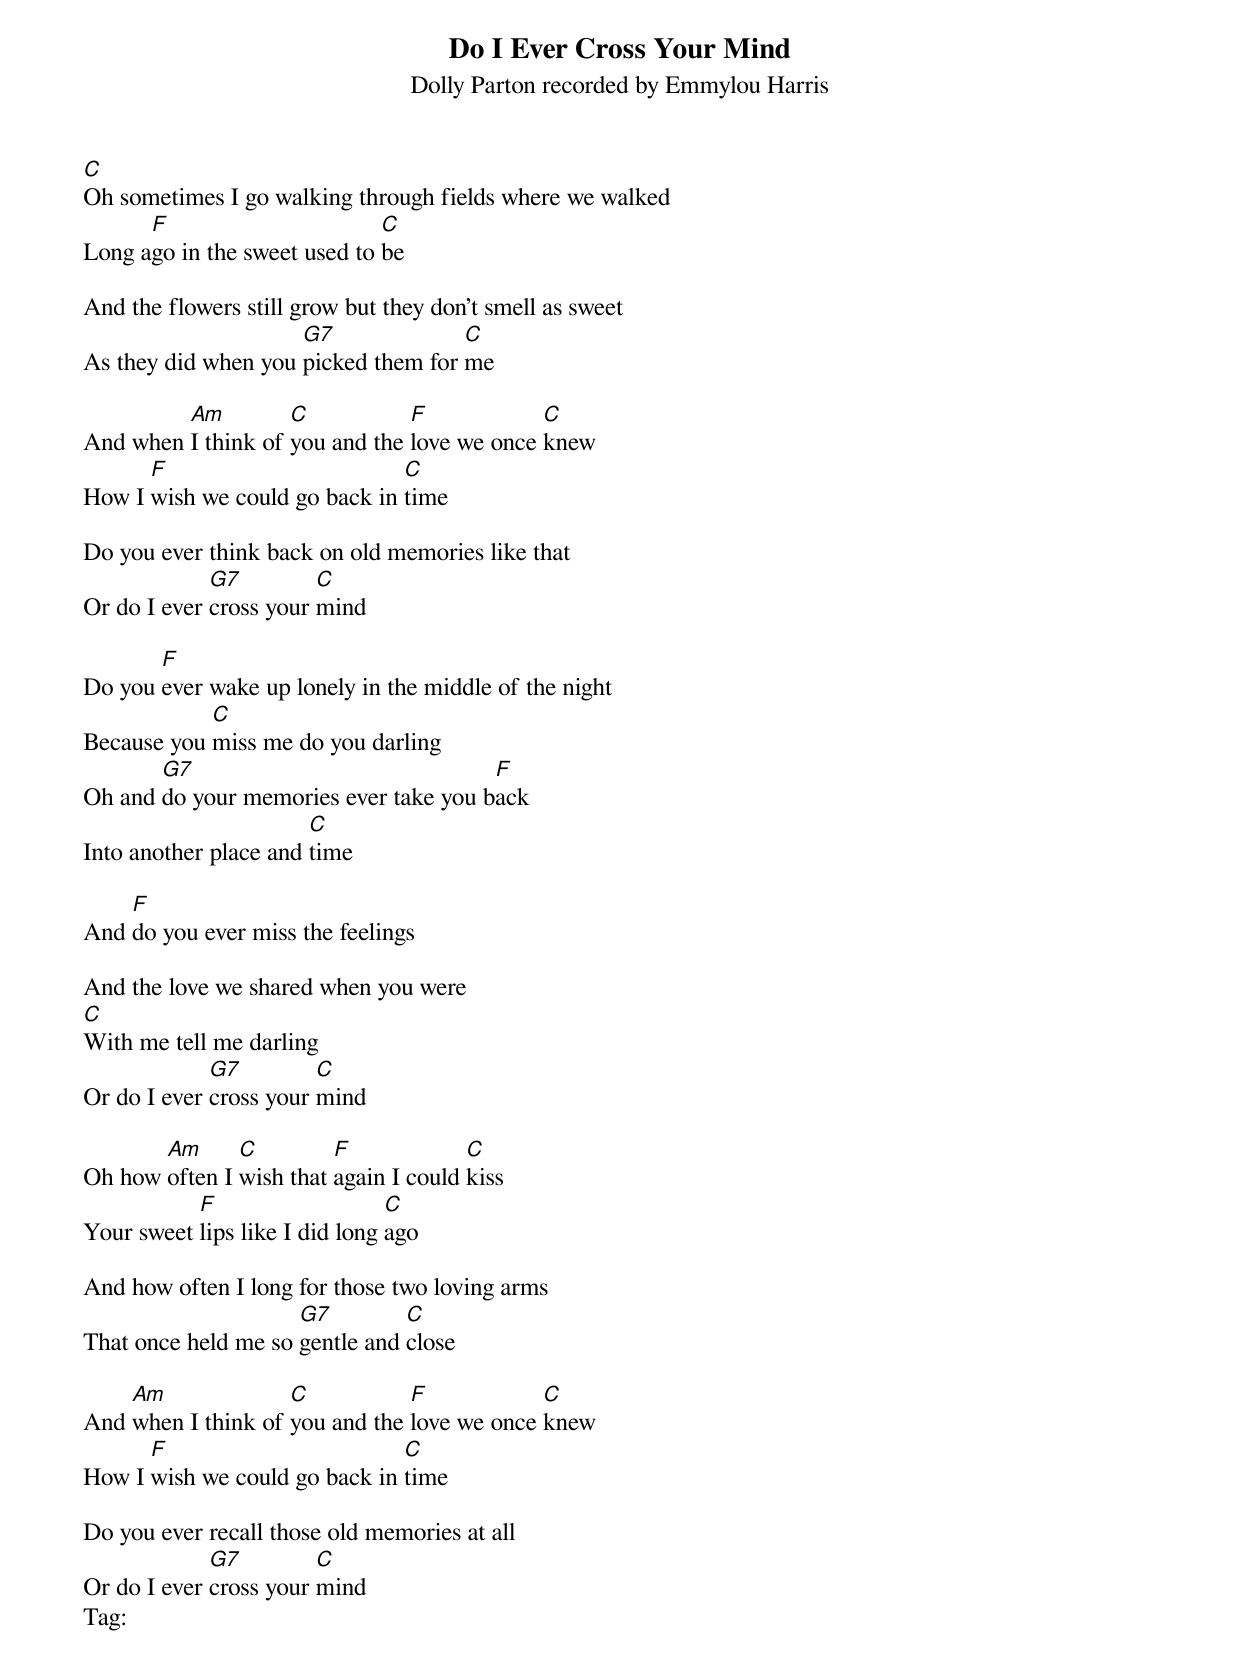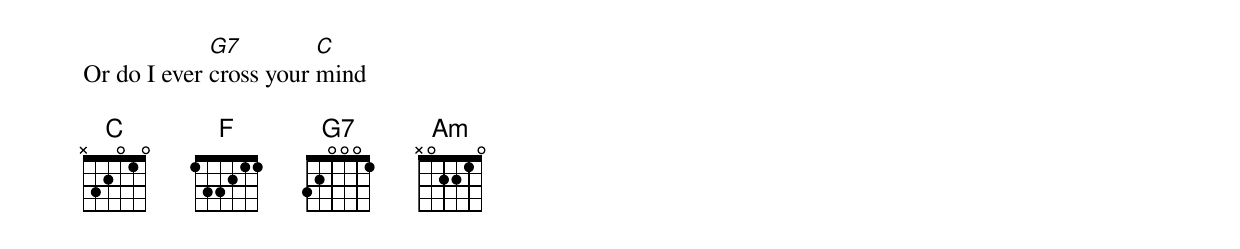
{title: Do I Ever Cross Your Mind}
{subtitle: Dolly Parton recorded by Emmylou Harris}

[C]Oh sometimes I go walking through fields where we walked
Long a[F]go in the sweet used to [C]be

And the flowers still grow but they don't smell as sweet
As they did when you [G7]picked them for [C]me

And when [Am]I think of [C]you and the [F]love we once [C]knew
How I [F]wish we could go back in [C]time

Do you ever think back on old memories like that
Or do I ever [G7]cross your [C]mind

Do you [F]ever wake up lonely in the middle of the night
Because you [C]miss me do you darling
Oh and [G7]do your memories ever take you b[F]ack
Into another place and [C]time

And [F]do you ever miss the feelings

And the love we shared when you were
[C]With me tell me darling
Or do I ever [G7]cross your [C]mind

Oh how [Am]often I [C]wish that [F]again I could [C]kiss
Your sweet [F]lips like I did long [C]ago

And how often I long for those two loving arms
That once held me so [G7]gentle and [C]close

And [Am]when I think of [C]you and the [F]love we once [C]knew
How I [F]wish we could go back in [C]time

Do you ever recall those old memories at all
Or do I ever [G7]cross your [C]mind
Tag:
Or do I ever [G7]cross your [C]mind

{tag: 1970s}
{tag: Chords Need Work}
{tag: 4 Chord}
